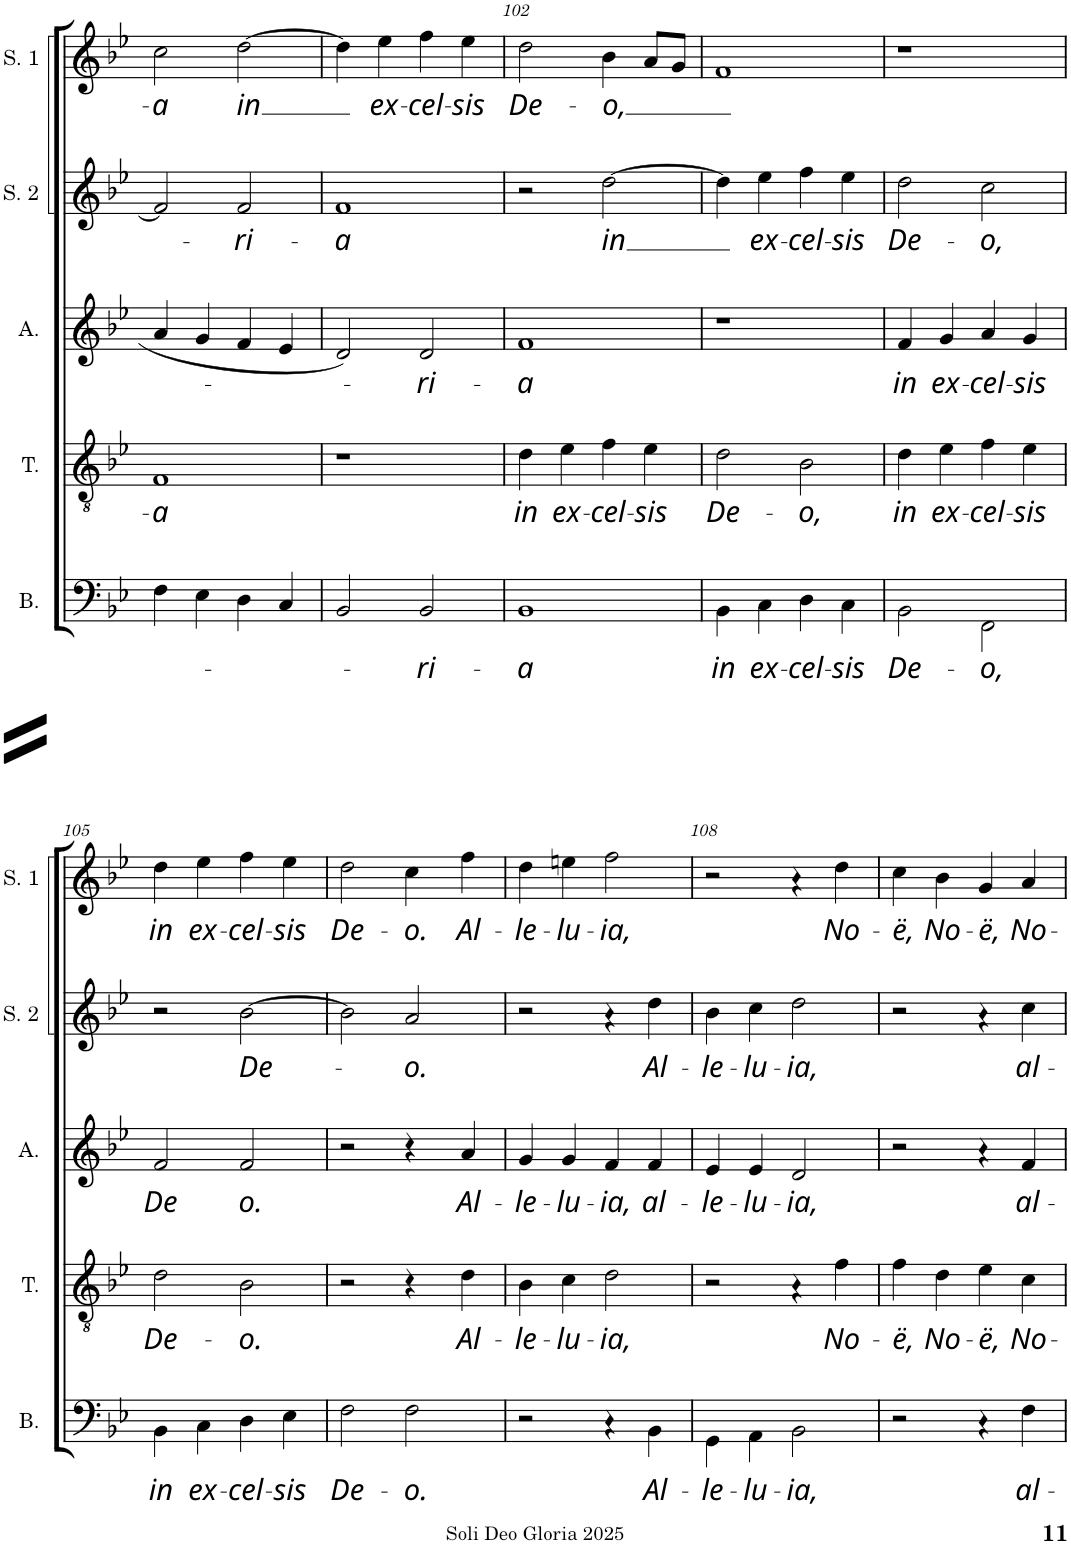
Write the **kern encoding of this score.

**kern	**text	**kern	**text	**kern	**text	**kern	**text	**kern	**text
*part5	*part5	*part4	*part4	*part3	*part3	*part2	*part2	*part1	*part1
*staff5	*staff5	*staff4	*staff4	*staff3	*staff3	*staff2	*staff2	*staff1	*staff1
*I"Basse	*	*I"Ténor	*	*I"Alto	*	*I"Soprano 2	*	*I"Soprano 1	*
*I'B.	*	*I'T.	*	*I'A.	*	*I'S. 2	*	*I'S. 1	*
!!LO:PB:g=z
*clefF4	*	*clefGv2	*	*clefG2	*	*clefG2	*	*clefG2	*
*k[b-e-]	*	*k[b-e-]	*	*k[b-e-]	*	*k[b-e-]	*	*k[b-e-]	*
*M2/2	*	*M2/2	*	*M2/2	*	*M2/2	*	*M2/2	*
*met(c|)	*	*met(c|)	*	*met(c|)	*	*met(c|)	*	*met(c|)	*
=100	=100	=100	=100	=100	=100	=100	=100	=100	=100
!	!	!	!LO:LY:b	!	!	!	!	!	!LO:LY:b
4F\	.	1F	-a	4a/	.	2f/]	.	2cc\	-a
4E-\	.	.	.	4g/	.	.	.	.	.
!	!	!	!	!	!	!	!LO:LY:b	!	!LO:LY:b
4D\	.	.	.	4f/	.	2f/	-ri-	[>2dd\	in
4C/	.	.	.	4e-/	.	.	.	.	.
=101	=101	=101	=101	=101	=101	=101	=101	=101	=101
!	!	!	!	!	!	!	!LO:LY:b	!	!
2BB-/	.	1r	.	2d/	.	1f	-a	4dd\]	.
!	!	!	!	!	!	!	!	!	!LO:LY:b
.	.	.	.	.	.	.	.	4ee-\	ex-
!	!LO:LY:b	!	!	!	!LO:LY:b	!	!	!	!LO:LY:b
2BB-/	-ri-	.	.	2d/	-ri-	.	.	4ff\	-cel-
!	!	!	!	!	!	!	!	!	!LO:LY:b
.	.	.	.	.	.	.	.	4ee-\	-sis
=102	=102	=102	=102	=102	=102	=102	=102	=102	=102
!	!LO:LY:b	!	!LO:LY:b	!	!LO:LY:b	!	!	!	!LO:LY:b
1BB-	-a	4d\	in	1f	-a	2r	.	2dd\	De-
!	!	!	!LO:LY:b	!	!	!	!	!	!
.	.	4e-\	ex-	.	.	.	.	.	.
!	!	!	!LO:LY:b	!	!	!	!LO:LY:b	!	!LO:LY:b
.	.	4f\	-cel-	.	.	[>2dd\	in	4b-\	-o,
!	!	!	!LO:LY:b	!	!	!	!	!	!
.	.	4e-\	-sis	.	.	.	.	8a/L	.
.	.	.	.	.	.	.	.	8g/J	.
=103	=103	=103	=103	=103	=103	=103	=103	=103	=103
!	!LO:LY:b	!	!LO:LY:b	!	!	!	!	!	!
4BB-\	in	2d\	De-	1r	.	4dd\]	.	1f	.
!	!LO:LY:b	!	!	!	!	!	!LO:LY:b	!	!
4C\	ex-	.	.	.	.	4ee-\	ex-	.	.
!	!LO:LY:b	!	!LO:LY:b	!	!	!	!LO:LY:b	!	!
4D\	-cel-	2B-\	-o,	.	.	4ff\	-cel-	.	.
!	!LO:LY:b	!	!	!	!	!	!LO:LY:b	!	!
4C\	-sis	.	.	.	.	4ee-\	-sis	.	.
=104	=104	=104	=104	=104	=104	=104	=104	=104	=104
!	!LO:LY:b	!	!LO:LY:b	!	!LO:LY:b	!	!LO:LY:b	!	!
2BB-\	De-	4d\	in	4f/	in	2dd\	De-	1r	.
!	!	!	!LO:LY:b	!	!LO:LY:b	!	!	!	!
.	.	4e-\	ex-	4g/	ex-	.	.	.	.
!	!LO:LY:b	!	!LO:LY:b	!	!LO:LY:b	!	!LO:LY:b	!	!
2FF\	-o,	4f\	-cel-	4a/	-cel-	2cc\	-o,	.	.
!	!	!	!LO:LY:b	!	!LO:LY:b	!	!	!	!
.	.	4e-\	-sis	4g/	-sis	.	.	.	.
!!LO:LB:g=z
=105	=105	=105	=105	=105	=105	=105	=105	=105	=105
!	!LO:LY:b	!	!LO:LY:b	!	!LO:LY:b	!	!	!	!LO:LY:b
4BB-\	in	2d\	De-	2f/	De	2r	.	4dd\	in
!	!LO:LY:b	!	!	!	!	!	!	!	!LO:LY:b
4C\	ex-	.	.	.	.	.	.	4ee-\	ex-
!	!LO:LY:b	!	!LO:LY:b	!	!LO:LY:b	!	!LO:LY:b	!	!LO:LY:b
4D\	-cel-	2B-\	-o.	2f/	o.	[2b-\	De-	4ff\	-cel-
!	!LO:LY:b	!	!	!	!	!	!	!	!LO:LY:b
4E-\	-sis	.	.	.	.	.	.	4ee-\	-sis
=106	=106	=106	=106	=106	=106	=106	=106	=106	=106
!	!LO:LY:b	!	!	!	!	!	!	!	!LO:LY:b
2F\	De-	2r	.	2r	.	2b-\]	.	2dd\	De-
!	!LO:LY:b	!	!	!	!	!	!LO:LY:b	!	!LO:LY:b
2F\	-o.	4r	.	4r	.	2a/	-o.	4cc\	-o.
!	!	!	!LO:LY:b	!	!LO:LY:b	!	!	!	!LO:LY:b
.	.	4d\	Al-	4a/	Al-	.	.	4ff\	Al-
=107	=107	=107	=107	=107	=107	=107	=107	=107	=107
!	!	!	!LO:LY:b	!	!LO:LY:b	!	!	!	!LO:LY:b
2r	.	4B-\	-le-	4g/	-le-	2r	.	4dd\	-le-
!	!	!	!LO:LY:b	!	!LO:LY:b	!	!	!	!LO:LY:b
.	.	4c\	-lu-	4g/	-lu-	.	.	4een\	-lu-
!	!	!	!LO:LY:b	!	!LO:LY:b	!	!	!	!LO:LY:b
4rC	.	2d\	-ia,	4f/	-ia,	4ra	.	2ff\	-ia,
!	!LO:LY:b	!	!	!	!LO:LY:b	!	!LO:LY:b	!	!
4BB-\	Al-	.	.	4f/	al-	4dd\	Al-	.	.
=108	=108	=108	=108	=108	=108	=108	=108	=108	=108
!	!LO:LY:b	!	!	!	!LO:LY:b	!	!LO:LY:b	!	!
4GG\	-le-	2r	.	4e-/	-le-	4b-\	-le-	2r	.
!	!LO:LY:b	!	!	!	!LO:LY:b	!	!LO:LY:b	!	!
4AA\	-lu-	.	.	4e-/	-lu-	4cc\	-lu-	.	.
!	!LO:LY:b	!	!	!	!LO:LY:b	!	!LO:LY:b	!	!
2BB-\	-ia,	4rA	.	2d/	-ia,	2dd\	-ia,	4ra	.
!	!	!	!LO:LY:b	!	!	!	!	!	!LO:LY:b
.	.	4f\	No-	.	.	.	.	4dd\	No-
=109	=109	=109	=109	=109	=109	=109	=109	=109	=109
!	!	!	!LO:LY:b	!	!	!	!	!	!LO:LY:b
2r	.	4f\	-ë,	2r	.	2r	.	4cc\	-ë,
!	!	!	!LO:LY:b	!	!	!	!	!	!LO:LY:b
.	.	4d\	No-	.	.	.	.	4b-\	No-
!	!	!	!LO:LY:b	!	!	!	!	!	!LO:LY:b
4rC	.	4e-\	-ë,	4ra	.	4ra	.	4g/	-ë,
!	!LO:LY:b	!	!LO:LY:b	!	!LO:LY:b	!	!LO:LY:b	!	!LO:LY:b
4F\	al-	4c\	No-	4f/	al-	4cc\	al-	4a/	No-
=	=	=	=	=	=	=	=	=	=
*-	*-	*-	*-	*-	*-	*-	*-	*-	*-
